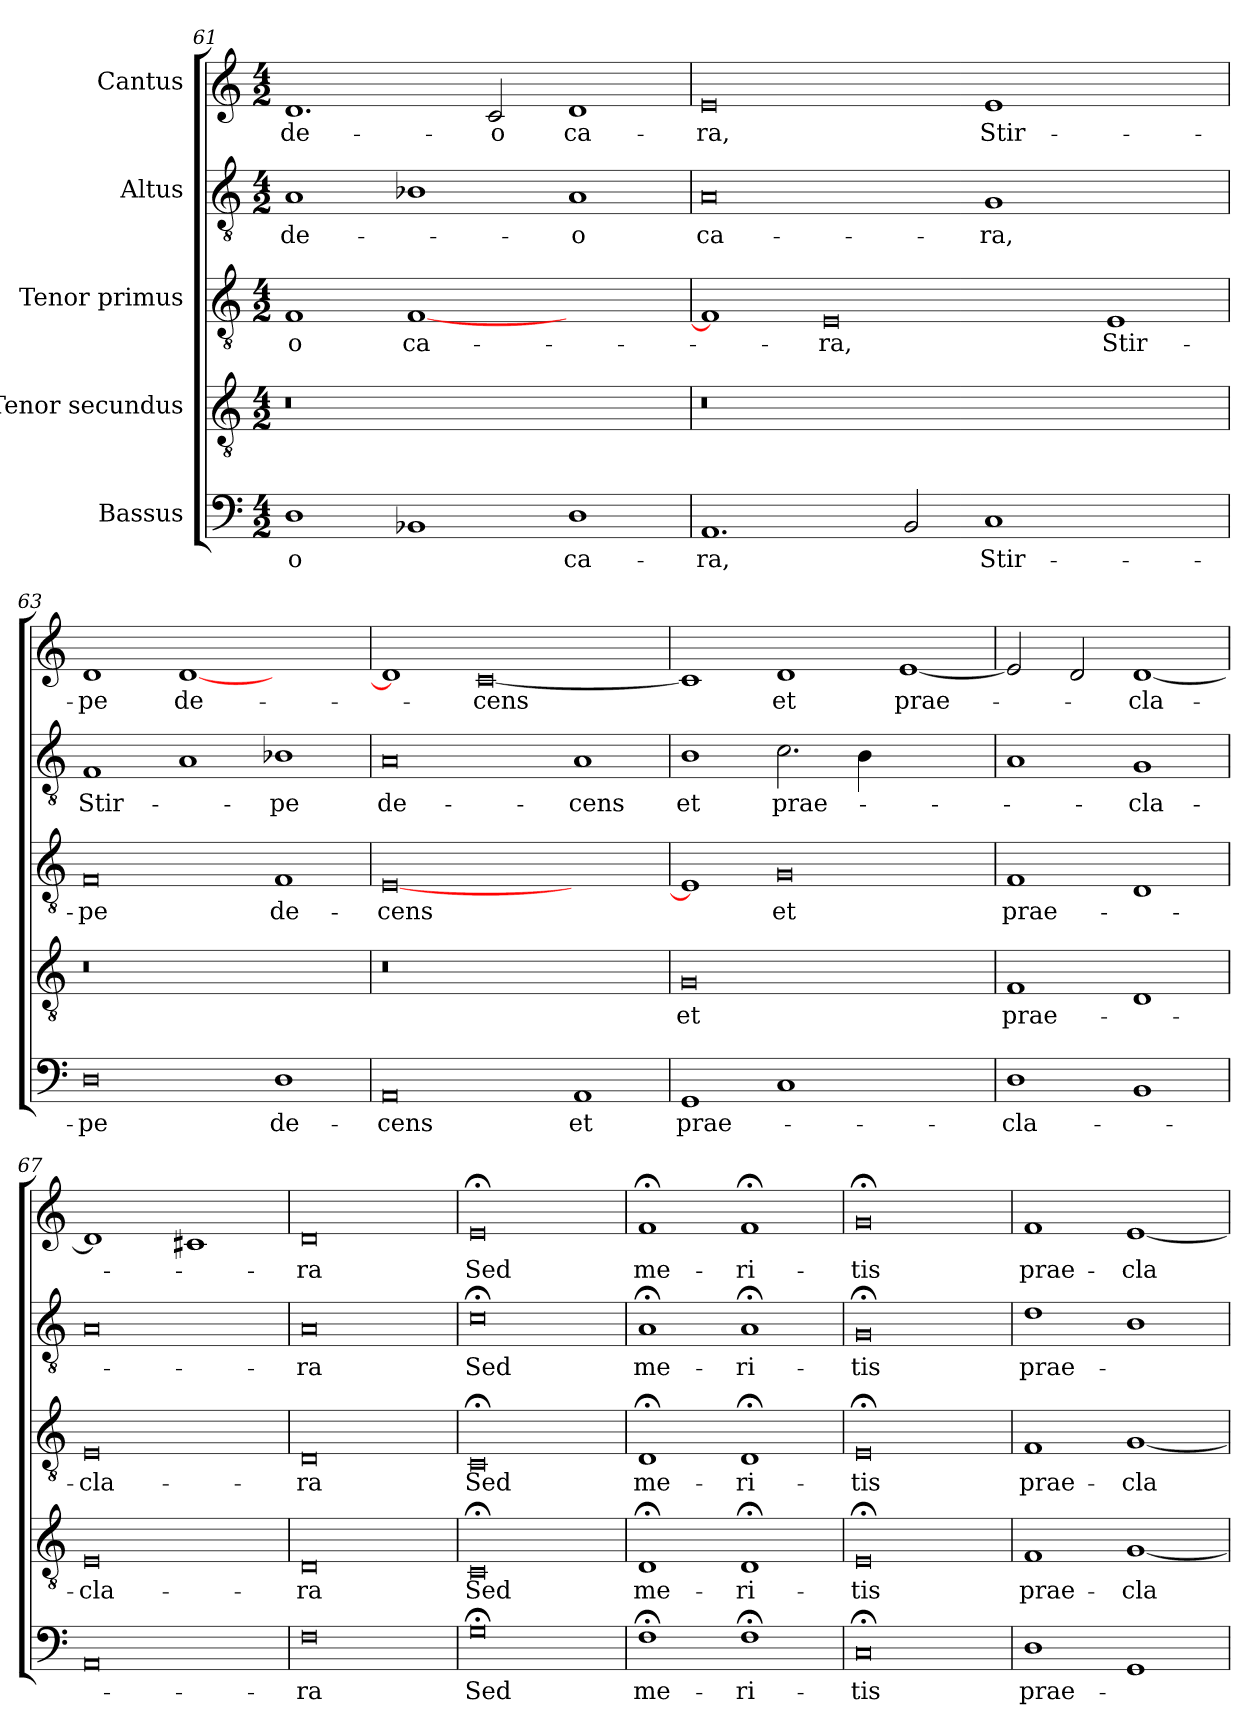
**kern	**text	**kern	**text	**kern	**text	**kern	**text	**kern	**text
*part5	*part5	*part4	*part4	*part3	*part3	*part2	*part2	*part1	*part1
*staff5	*staff5	*staff4	*staff4	*staff3	*staff3	*staff2	*staff2	*staff1	*staff1
*I"Bassus	*	*I"Tenor secundus	*	*I" Tenor primus	*	*I"Altus	*	*I"Cantus	*
*clefF4	*	*clefGv2	*	*clefGv2	*	*clefGv2	*	*clefG2	*
*k[]	*	*k[]	*	*k[]	*	*k[]	*	*k[]	*
*C:	*	*C:	*	*C:	*	*C:	*	*C:	*
*M4/2	*	*M4/2	*	*M4/2	*	*M4/2	*	*M4/2	*
=61	=61	=61	=61	=61	=61	=61	=61	=61	=61
1D\	-o	0r	.	1F/	-o	1A/	de-	1.d/	de-
1BB-X/	.	.	.	[1F/	ca-	1B-X\	.	.	.
.	.	.	.	.	.	.	.	2c/	-o
1D\	ca-	1ryy	.	1ryy	.	1A/	-o	1d/	ca-
=62	=62	=62	=62	=62	=62	=62	=62	=62	=62
1.AA/	-ra,	0r	.	1F/]	.	0A/	ca-	0e/	-ra,
.	.	.	.	0E/	-ra,	.	.	.	.
2BB/	.	.	.	.	.	.	.	.	.
1C/	Stir-	1ryy	.	.	.	1G/	-ra,	1e/	Stir-
1ryy	.	1ryy	.	1E/	Stir-	1ryy	.	1ryy	.
!!LO:PB:g=z
=63	=63	=63	=63	=63	=63	=63	=63	=63	=63
0D\	-pe	0r	.	0F/	-pe	1F/	Stir-	1d/	-pe
.	.	.	.	.	.	1A/	.	[1d/	de-
1D\	de-	1ryy	.	1F/	de-	1B-X\	-pe	1ryy	.
=64	=64	=64	=64	=64	=64	=64	=64	=64	=64
0AA/	-cens	0r	.	[0E/	-cens	0A/	de-	1d/]	.
.	.	.	.	.	.	.	.	[0c/	-cens
1AA/	et	1ryy	.	1ryy	.	1A/	-cens	.	.
=65	=65	=65	=65	=65	=65	=65	=65	=65	=65
1GG/	prae-	0G/	et	1E/]	.	1B\	et	1c/]	.
1C/	.	.	.	0G/	et	2.c\	prae-	1d/	et
.	.	.	.	.	.	4B\	.	.	.
1ryy	.	1ryy	.	.	.	1ryy	.	[1e/	prae-
=66	=66	=66	=66	=66	=66	=66	=66	=66	=66
1D\	-cla-	1F/	prae-	1F/	prae-	1A/	.	2e/]	.
.	.	.	.	.	.	.	.	2d/	.
1BB/	.	1D/	.	1D/	.	1G/	-cla-	[1d/	-cla-
=67	=67	=67	=67	=67	=67	=67	=67	=67	=67
0AA/	.	0E/	-cla-	0E/	-cla-	0A/	.	1d/]	.
.	.	.	.	.	.	.	.	1c#X/	.
=68	=68	=68	=68	=68	=68	=68	=68	=68	=68
0F\	-ra	0D/	-ra	0D/	-ra	0A/	-ra	0d/	-ra
!!LO:LB:g=z
=69	=69	=69	=69	=69	=69	=69	=69	=69	=69
0G;<\	Sed	0C;</	Sed	0C;</	Sed	0c;<\	Sed	0e;</	Sed
=70	=70	=70	=70	=70	=70	=70	=70	=70	=70
1F;<\	me-	1D;</	me-	1D;</	me-	1A;</	me-	1f;</	me-
1F;<\	-ri-	1D;</	-ri-	1D;</	-ri-	1A;</	-ri-	1f;</	-ri-
=71	=71	=71	=71	=71	=71	=71	=71	=71	=71
0C;</	-tis	0E;</	-tis	0E;</	-tis	0G;</	-tis	0g;</	-tis
=72	=72	=72	=72	=72	=72	=72	=72	=72	=72
1D\	prae-	1F/	prae-	1F/	prae-	1d\	prae-	1f/	prae-
1GG/	.	[1G/	-cla-	[1G/	-cla-	1B\	.	[1e/	-cla-
=	=	=	=	=	=	=	=	=	=
*-	*-	*-	*-	*-	*-	*-	*-	*-	*-
